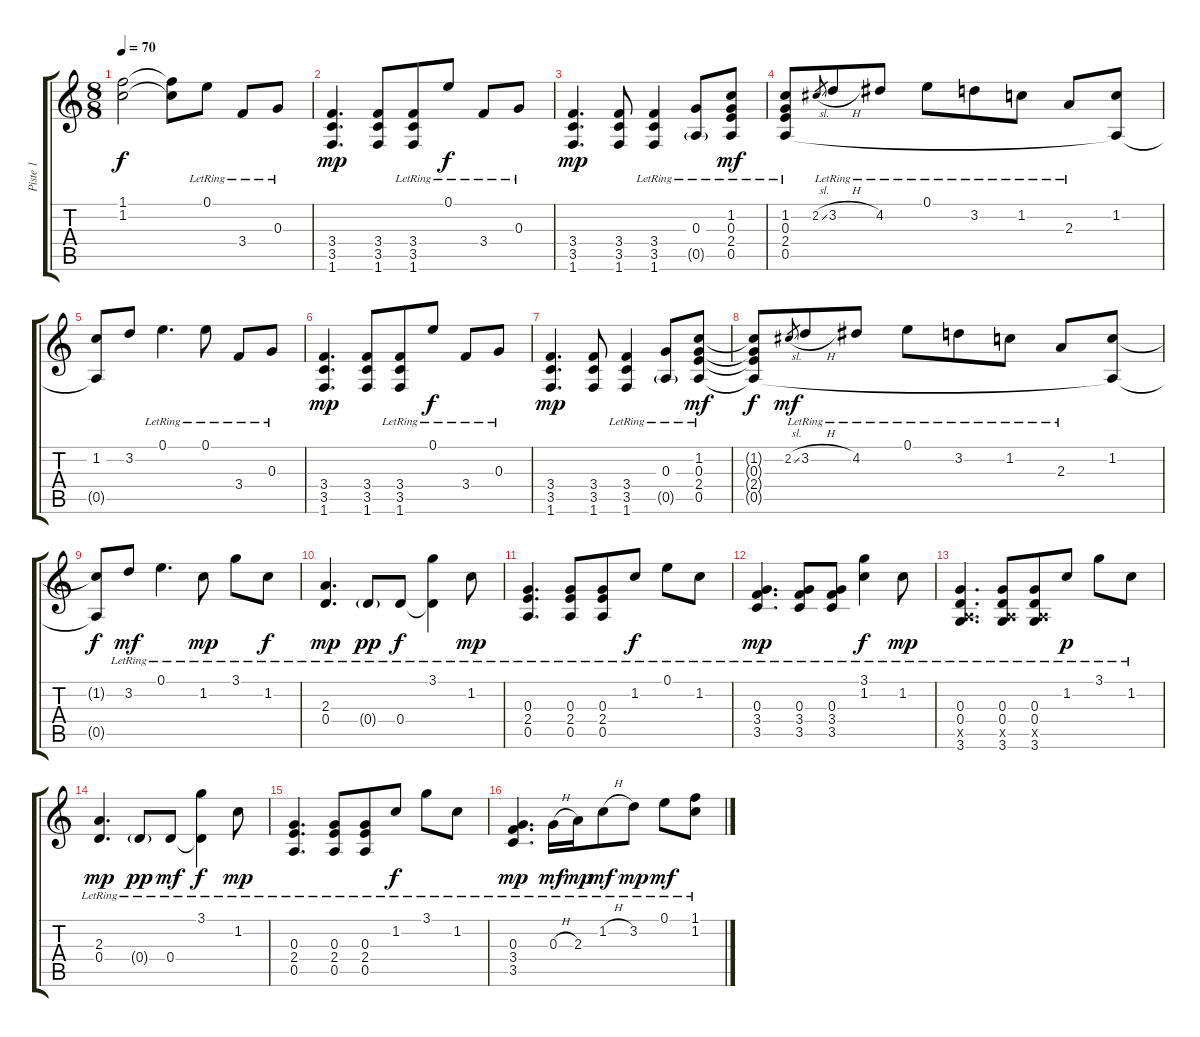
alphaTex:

\track ("Piste 1" "Piste 1") {instrument acousticguitarsteel}
\staff {score tabs}
\tuning (E4 B3 G3 D3 A2 E2) {hide}
\ts (8 8)
\tempo 70
\clef g2
\ks c
(1.1{t} 1.2{t}).2{dy f} (1.1{t} 1.2{t}).8 0.1{lr}.8 3.4{lr}.8 0.3{lr}.8 |
(3.4 3.5 1.6).4{d dy mp} (3.4 3.5 1.6).8 (3.4{lr} 3.5{lr} 1.6{lr}).8 0.1{lr}.8{dy f} 3.4{lr}.8 0.3{lr}.8 |
(3.4 3.5 1.6).4{d dy mp} (3.4 3.5 1.6).8 (3.4{lr} 3.5{lr} 1.6{lr}).4 (0.3{lr} 0.5{g}).8 (1.2{lr} 0.3{lr} 2.4 0.5{lr}).8{dy mf} |
(1.2{lr} 0.3{lr} 2.4 0.5{lr}).8 2.2{sl}.8{gr} 3.2{h lr}.8 4.2{lr}.8 0.1{lr}.8 3.2{lr}.8 1.2{lr}.8 2.3{lr}.8 (1.2 0.5{t}).8 |
(1.2 0.5{t}).8 3.2.8 0.1{lr}.4{d} 0.1{lr}.8 3.4{lr}.8 0.3{lr}.8 |
(3.4 3.5 1.6).4{d dy mp} (3.4 3.5 1.6).8 (3.4{lr} 3.5{lr} 1.6{lr}).8 0.1{lr}.8{dy f} 3.4{lr}.8 0.3{lr}.8 |
(3.4 3.5 1.6).4{d dy mp} (3.4 3.5 1.6).8 (3.4{lr} 3.5{lr} 1.6{lr}).4 (0.3{lr} 0.5{g}).8 (1.2{lr} 0.3{lr} 2.4 0.5{lr}).8{dy mf} |
(1.2{t} 0.3{t} 2.4{t} 0.5{t}).8{dy f} 2.2{sl}.8{gr dy mf} 3.2{h lr}.8 4.2{lr}.8 0.1{lr}.8 3.2{lr}.8 1.2{lr}.8 2.3{lr}.8 (1.2 0.5{t}).8 |
(1.2{t} 0.5{t}).8{dy f} 3.2{lr}.8{dy mf} 0.1{lr}.4{d} 1.2{lr}.8{dy mp} 3.1{lr}.8 1.2{lr}.8{dy f} |
(2.3{lr} 0.4{lr}).4{d dy mp} 0.4{g lr}.8{dy pp} 0.4{lr}.8{dy f} (3.1{lr} 0.4{t}).4 1.2{lr}.8{dy mp} |
(0.3{lr} 2.4{lr} 0.5{lr}).4{d} (0.3{lr} 2.4{lr} 0.5{lr}).8 (0.3{lr} 2.4{lr} 0.5{lr}).8 1.2{lr}.8{dy f} 0.1{lr}.8 1.2{lr}.8 |
(0.3{lr} 3.4{lr} 3.5{lr}).4{d dy mp} (0.3{lr} 3.4{lr} 3.5{lr}).8 (0.3{lr} 3.4{lr} 3.5{lr}).8 (3.1{lr} 1.2{lr}).4{dy f} 1.2{lr}.8{dy mp} |
(0.3{lr} 0.4{lr} 0.5{x} 3.6{lr}).4{d} (0.3{lr} 0.4{lr} 0.5{x} 3.6{lr}).8 (0.3{lr} 0.4{lr} 0.5{x} 3.6{lr}).8 1.2{lr}.8{dy p} 3.1{lr}.8 1.2{lr}.8 |
(2.3{lr} 0.4{lr}).4{d dy mp} 0.4{g lr}.8{dy pp} 0.4{lr}.8{dy mf} (3.1{lr} 0.4{t}).4{dy f} 1.2{lr}.8{dy mp} |
(0.3{lr} 2.4{lr} 0.5{lr}).4{d} (0.3{lr} 2.4{lr} 0.5{lr}).8 (0.3{lr} 2.4{lr} 0.5{lr}).8 1.2{lr}.8{dy f} 3.1{lr}.8 1.2{lr}.8 |
(0.3{lr} 3.4{lr} 3.5{lr}).4{d dy mp} 0.3{h lr}.16{dy mf} 2.3{lr}.16{dy mp} 1.2{h lr}.8{dy mf} 3.2{lr}.8{dy mp} 0.1{lr}.8{dy mf} (1.1{lr} 1.2{lr}).8
